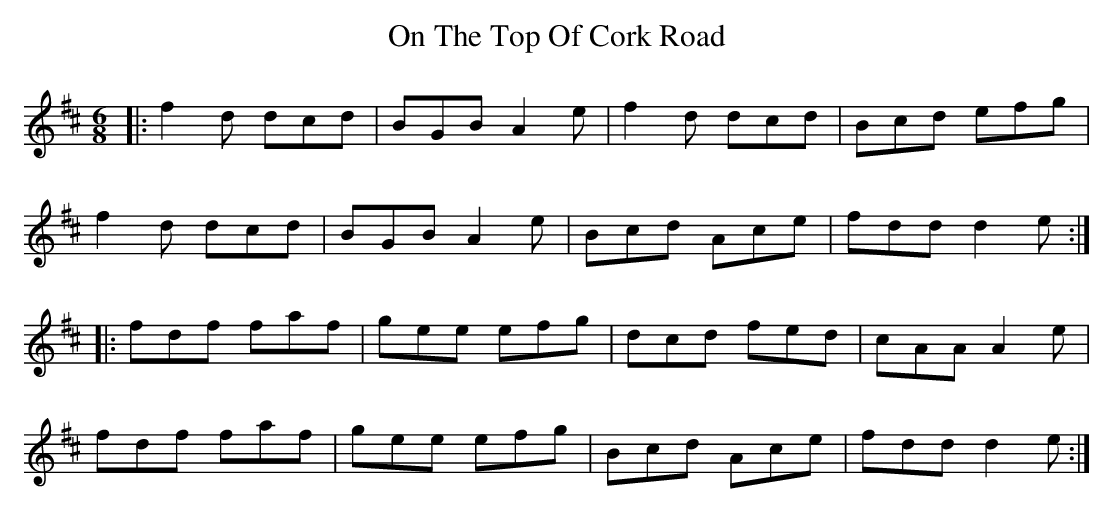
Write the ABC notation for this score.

X:1
T: On The Top Of Cork Road
M: 6/8
L: 1/8
K: Dmaj
|: f2d dcd|BGB A2e|f2d dcd|Bcd efg|
f2d dcd|BGB A2e|Bcd Ace|fdd d2 e :|
|: fdf faf|gee efg|dcd fed|cAA A2e|
fdf faf|gee efg|Bcd Ace|fdd d2e :|
